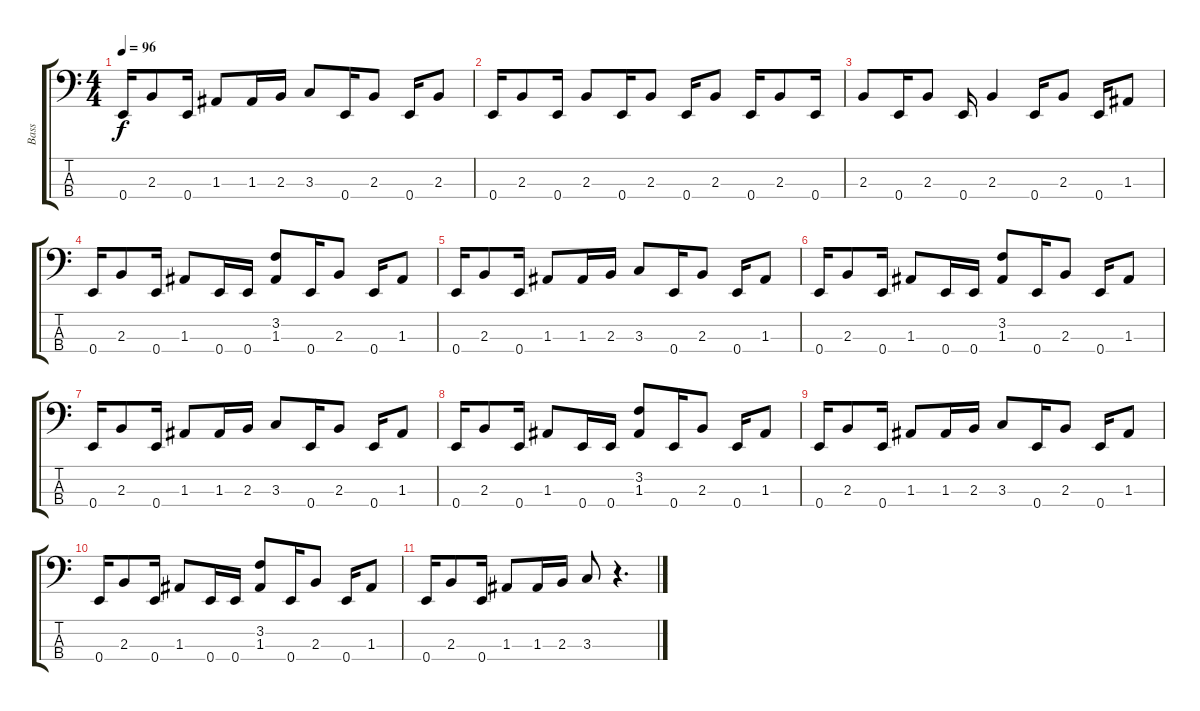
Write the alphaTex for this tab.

\track ("Bass" "Bass") {instrument electricbasspick}
\staff {score tabs}
\tuning (G2 D2 A1 E1) {hide}
\ts (4 4)
\tempo 96
\clef f4
\ks c
0.4.16{dy f} 2.3.8 0.4.16 1.3.8 1.3.16 2.3.16 3.3.8 0.4.16 2.3.8 0.4.16 2.3.8 |
0.4.16 2.3.8 0.4.16 2.3.8 0.4.16 2.3.8 0.4.16 2.3.8 0.4.16 2.3.8 0.4.16 |
2.3.8 0.4.16 2.3.8 0.4.16 2.3.4 0.4.16 2.3.8 0.4.16 1.3.8 |
0.4.16 2.3.8 0.4.16 1.3.8 0.4.16 0.4.16 (3.2 1.3).8 0.4.16 2.3.8 0.4.16 1.3.8 |
0.4.16 2.3.8 0.4.16 1.3.8 1.3.16 2.3.16 3.3.8 0.4.16 2.3.8 0.4.16 1.3.8 |
0.4.16 2.3.8 0.4.16 1.3.8 0.4.16 0.4.16 (3.2 1.3).8 0.4.16 2.3.8 0.4.16 1.3.8 |
0.4.16 2.3.8 0.4.16 1.3.8 1.3.16 2.3.16 3.3.8 0.4.16 2.3.8 0.4.16 1.3.8 |
0.4.16 2.3.8 0.4.16 1.3.8 0.4.16 0.4.16 (3.2 1.3).8 0.4.16 2.3.8 0.4.16 1.3.8 |
0.4.16 2.3.8 0.4.16 1.3.8 1.3.16 2.3.16 3.3.8 0.4.16 2.3.8 0.4.16 1.3.8 |
0.4.16 2.3.8 0.4.16 1.3.8 0.4.16 0.4.16 (3.2 1.3).8 0.4.16 2.3.8 0.4.16 1.3.8 |
0.4.16 2.3.8 0.4.16 1.3.8 1.3.16 2.3.16 3.3.8 r.4{d}
